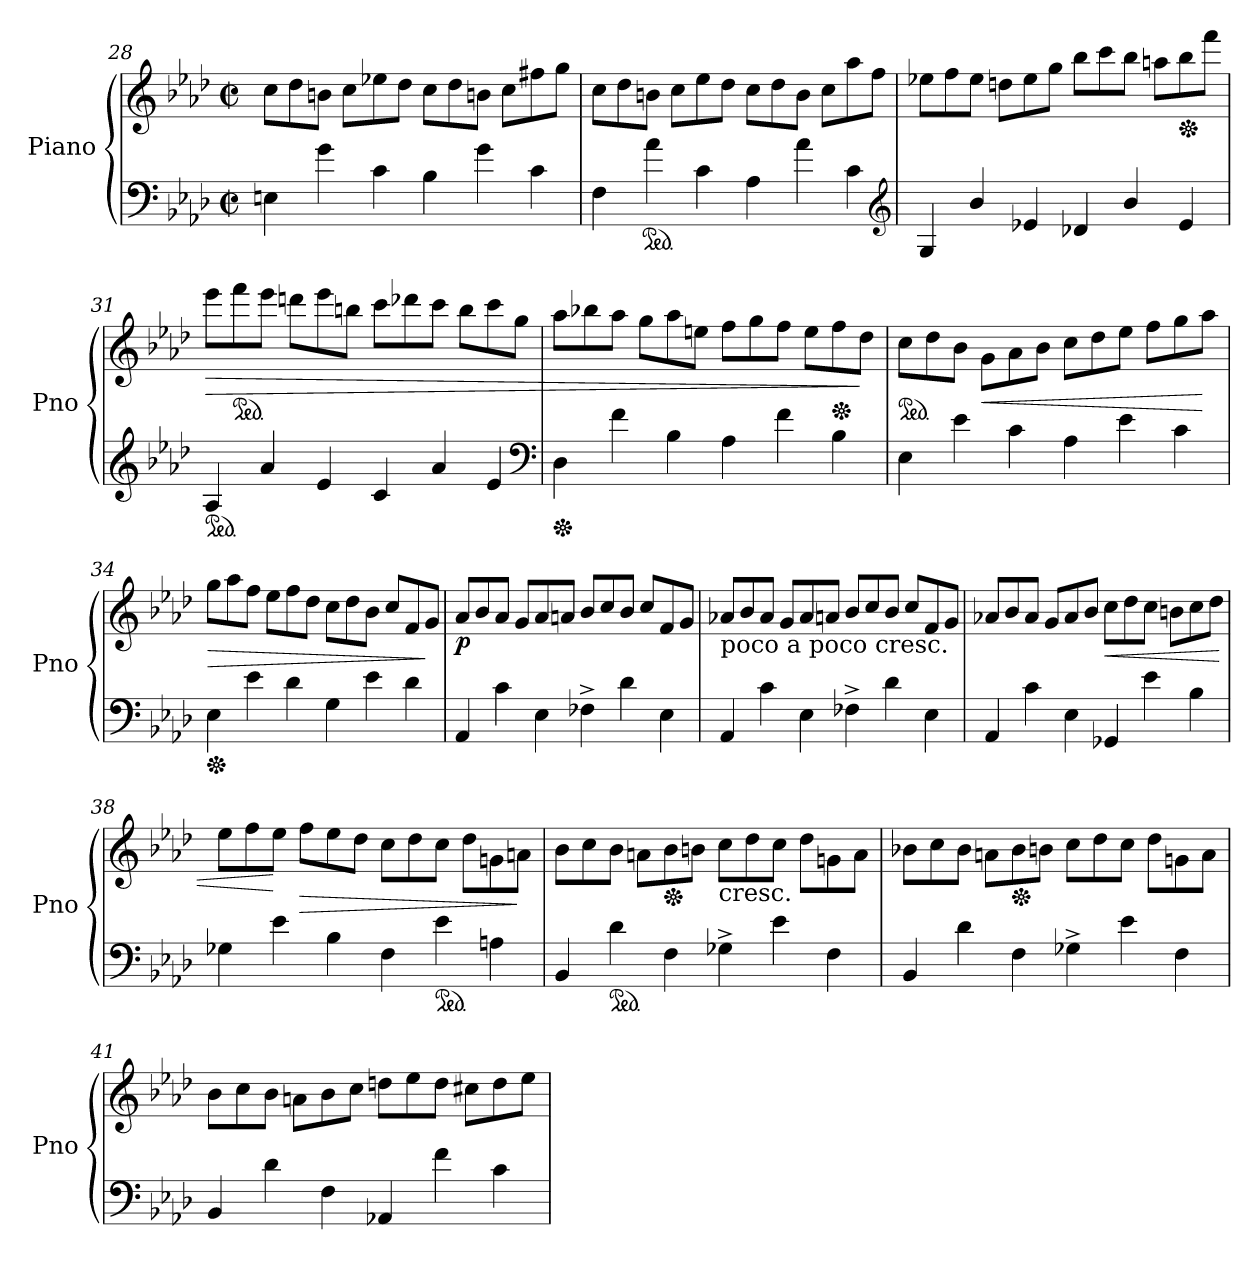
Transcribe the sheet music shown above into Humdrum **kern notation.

**kern	**kern	**dynam
*part1	*part1	*part1
*staff2	*staff1	*staff1/2
*I"Piano	*	*
*I'Pno	*	*
!!LO:LB:g=z
*clefF4	*clefG2	*
*k[b-e-a-d-]	*k[b-e-a-d-]	*
*A-:	*A-:	*
*M2/2	*M2/2	*
*met(c|)	*met(c|)	*
*Xtuplet	*Xtuplet	*
=28	=28	=28
6En\	12cc\L	.
.	12dd-\	.
6g\	12bn\J	.
.	12cc\L	.
6c\	12ee-X\	.
.	12dd-\J	.
6B-\	12cc\L	.
.	12dd-\	.
6g\	12bn\J	.
.	12cc\L	.
6c\	12ff#X\	.
.	12gg\J	.
=29	=29	=29
6F\	12cc\L	.
.	12dd-\	.
*ped	*	*
6a-\	12bn\J	.
.	12cc\L	.
6c\	12ee-\	.
.	12dd-\J	.
6A-\	12cc\L	.
.	12dd-\	.
6a-\	12b\J	.
.	12cc\L	.
6c\	12aa-\	.
.	12ff\J	.
*clefG2	*	*
=30	=30	=30
6G/	12ee-X\L	.
.	12ff\	.
6b-/	12ee-\J	.
.	12ddn\L	.
6e-X/	12ee-\	.
.	12gg\J	.
6d-X/	12bb-\L	.
.	12ccc\	.
6b-/	12bb-\J	.
.	12aan\L	.
*	*Xped	*
6e-/	12bb-\	.
.	12fff\J	.
!!LO:LB:g=z
=31	=31	=31
*ped	*	*
!	!	!LO:HP:b
6A-/	12eee-\L	>
*	*ped	*
.	12fff\	.
6a-/	12eee-\J	.
.	12dddn\L	.
6e-/	12eee-\	.
.	12bbn\J	.
6c/	12ccc\L	.
.	12ddd-X\	.
6a-/	12ccc\J	.
.	12bb\L	.
6e-/	12ccc\	.
.	12gg\J	.
*clefF4	*	*
=32	=32	=32
*Xped	*	*
6D-\	12aa-\L	.
.	12bb-X\	.
6f\	12aa-\J	.
.	12gg\L	.
6B-\	12aa-\	.
.	12een\J	.
6A-\	12ff\L	.
.	12gg\	.
6f\	12ff\J	.
.	12ee\L	.
*	*Xped	*
6B-\	12ff\	.
.	12dd-\J	]
=33	=33	=33
*	*ped	*
6E-\	12cc\L	.
.	12dd-\	.
6e-\	12b-\J	.
!	!	!LO:HP:b
.	12g\L	<
6c\	12a-\	.
.	12b-\J	.
6A-\	12cc\L	.
.	12dd-\	.
6e-\	12ee-\J	.
.	12ff\L	.
6c\	12gg\	.
.	12aa-\J	[
=34	=34	=34
*Xped	*	*
!	!	!LO:HP:b
6E-\	12gg\L	>
.	12aa-\	.
6e-\	12ff\J	.
.	12ee-\L	.
6d-\	12ff\	.
.	12dd-\J	.
6G\	12cc\L	.
.	12dd-\	.
6e-\	12b-\J	.
.	12cc/L	.
6d-\	12f/	.
.	12g/J	]
!!LO:PB:g=z
=35	=35	=35
!	!	!LO:DY:b
6AA-/	12a-/L	p
.	12b-/	.
6c\	12a-/J	.
.	12g/L	.
6E-\	12a-/	.
.	12an/J	.
6F-X^\	12b-/L	.
.	12cc/	.
6d-\	12b-/J	.
.	12cc/L	.
6E-\	12f/	.
.	12g/J	.
=36	=36	=36
!	!LO:TX:b:t=poco a poco cresc.	!
6AA-/	12a-X/L	.
.	12b-/	.
6c\	12a-/J	.
.	12g/L	.
6E-\	12a-/	.
.	12an/J	.
6F-X^\	12b-/L	.
.	12cc/	.
6d-\	12b-/J	.
.	12cc/L	.
6E-\	12f/	.
.	12g/J	.
=37	=37	=37
6AA-/	12a-X/L	.
.	12b-/	.
6c\	12a-/J	.
.	12g/L	.
6E-\	12a-/	.
.	12b-/J	.
!	!	!LO:HP:b
6GG-X/	12cc\L	<
.	12dd-\	.
6e-\	12cc\J	.
.	12bn\L	.
6B-\	12cc\	.
.	12dd-\J	.
!!LO:LB:g=z
=38	=38	=38
6G-X\	12ee-\L	.
.	12ff\	.
6e-\	12ee-\J	[
!	!	!LO:HP:b
.	12ff\L	>
6B-\	12ee-\	.
.	12dd-\J	.
6F\	12cc\L	.
.	12dd-\	.
*ped	*	*
6e-\	12cc\J	.
.	12dd-\L	.
6An\	12gn\	.
.	12an\J	]
=39	=39	=39
6BB-/	12b-\L	.
.	12cc\	.
*ped	*	*
6d-\	12b-\J	.
.	12an\L	.
*	*Xped	*
6F\	12b-\	.
.	12bn\J	.
!	!LO:TX:b:t=cresc.	!
6G-X^\	12cc\L	.
.	12dd-\	.
6e-\	12cc\J	.
.	12dd-\L	.
6F\	12gn\	.
.	12a\J	.
=40	=40	=40
6BB-/	12b-X\L	.
.	12cc\	.
6d-\	12b-\J	.
.	12an\L	.
*	*Xped	*
6F\	12b-\	.
.	12bn\J	.
6G-X^\	12cc\L	.
.	12dd-\	.
6e-\	12cc\J	.
.	12dd-\L	.
6F\	12gn\	.
.	12a\J	.
!!LO:LB:g=z
=41	=41	=41
6BB-/	12b-\L	.
.	12cc\	.
6d-\	12b-\J	.
.	12an\L	.
6F\	12b-\	.
.	12cc\J	.
6AA-X/	12ddn\L	.
.	12ee-\	.
6f\	12dd\J	.
.	12cc#X\L	.
6c\	12dd\	.
.	12ee-\J	.
=	=	=
*-	*-	*-
